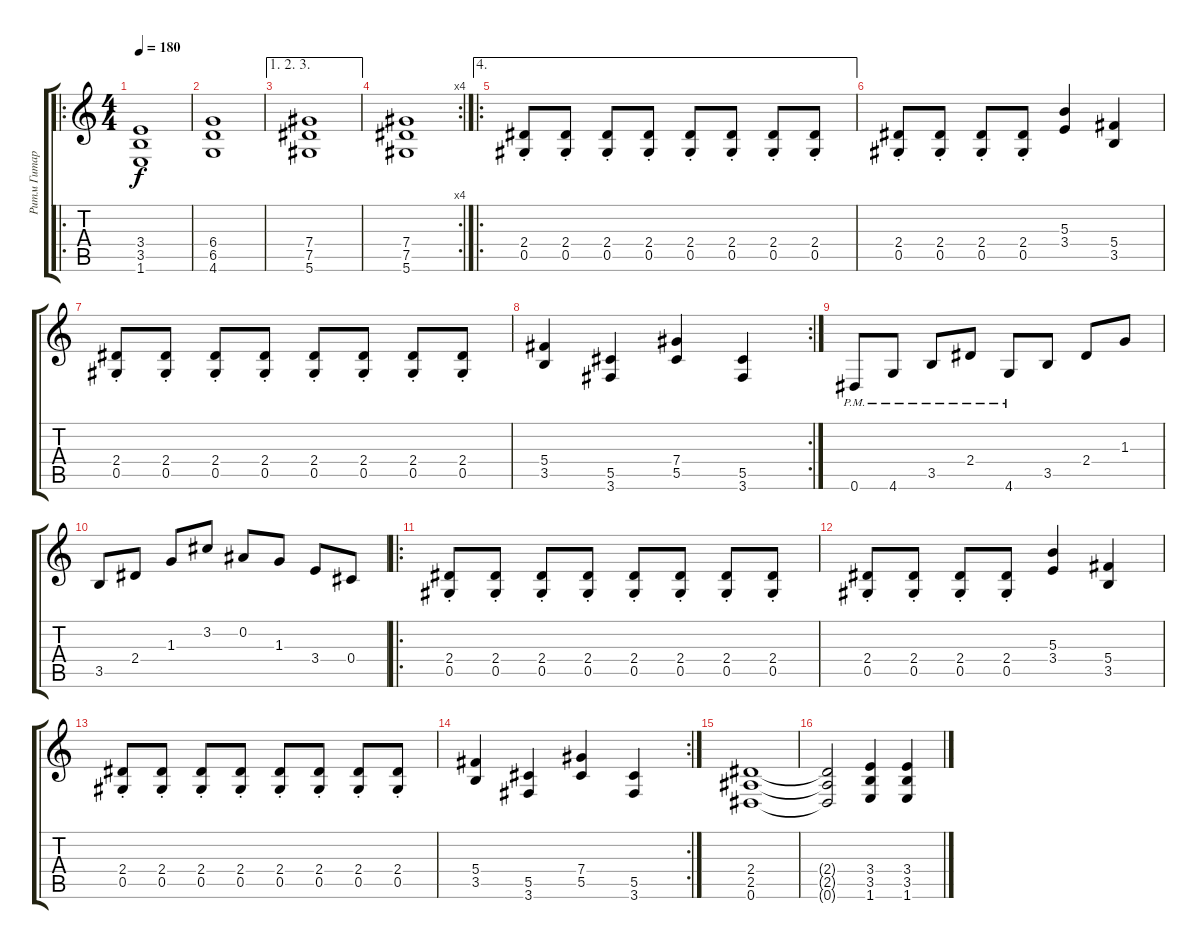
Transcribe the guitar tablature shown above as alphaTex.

\track ("Ритм Гитара" "Ритм Гитар") {instrument distortionguitar}
\staff {score tabs}
\tuning (Eb4 Bb3 Gb3 Db3 Ab2 Eb2) {hide}
\ro
\ts (4 4)
\tempo 180
\clef g2
\ks c
(3.4 3.5 1.6).1{dy f} |
(6.4 6.5 4.6).1 |
\ae (1 2 3)
(7.4 7.5 5.6).1 |
\rc 4
(7.4 7.5 5.6).1 |
\ae 4
\ro
(2.4{st} 0.5{st}).8 (2.4{st} 0.5{st}).8 (2.4{st} 0.5{st}).8 (2.4{st} 0.5{st}).8 (2.4{st} 0.5{st}).8 (2.4{st} 0.5{st}).8 (2.4{st} 0.5{st}).8 (2.4{st} 0.5{st}).8 |
(2.4{st} 0.5{st}).8 (2.4{st} 0.5{st}).8 (2.4{st} 0.5{st}).8 (2.4{st} 0.5{st}).8 (5.3 3.4).4 (5.4 3.5).4 |
(2.4{st} 0.5{st}).8 (2.4{st} 0.5{st}).8 (2.4{st} 0.5{st}).8 (2.4{st} 0.5{st}).8 (2.4{st} 0.5{st}).8 (2.4{st} 0.5{st}).8 (2.4{st} 0.5{st}).8 (2.4{st} 0.5{st}).8 |
\rc 2
(5.4 3.5).4 (5.5 3.6).4 (7.4 5.5).4 (5.5 3.6).4 |
0.6{pm}.8 4.6{pm}.8 3.5{pm}.8 2.4{pm}.8 4.6{pm}.8 3.5.8 2.4.8 1.3.8 |
3.5.8 2.4.8 1.3.8 3.2.8 0.2.8 1.3.8 3.4.8 0.4.8 |
\ro
(2.4{st} 0.5{st}).8 (2.4{st} 0.5{st}).8 (2.4{st} 0.5{st}).8 (2.4{st} 0.5{st}).8 (2.4{st} 0.5{st}).8 (2.4{st} 0.5{st}).8 (2.4{st} 0.5{st}).8 (2.4{st} 0.5{st}).8 |
(2.4{st} 0.5{st}).8 (2.4{st} 0.5{st}).8 (2.4{st} 0.5{st}).8 (2.4{st} 0.5{st}).8 (5.3 3.4).4 (5.4 3.5).4 |
(2.4{st} 0.5{st}).8 (2.4{st} 0.5{st}).8 (2.4{st} 0.5{st}).8 (2.4{st} 0.5{st}).8 (2.4{st} 0.5{st}).8 (2.4{st} 0.5{st}).8 (2.4{st} 0.5{st}).8 (2.4{st} 0.5{st}).8 |
\rc 2
(5.4 3.5).4 (5.5 3.6).4 (7.4 5.5).4 (5.5 3.6).4 |
(2.4 2.5 0.6).1 |
(2.4{t} 2.5{t} 0.6{t}).2 (3.4 3.5 1.6).4 (3.4 3.5 1.6).4
